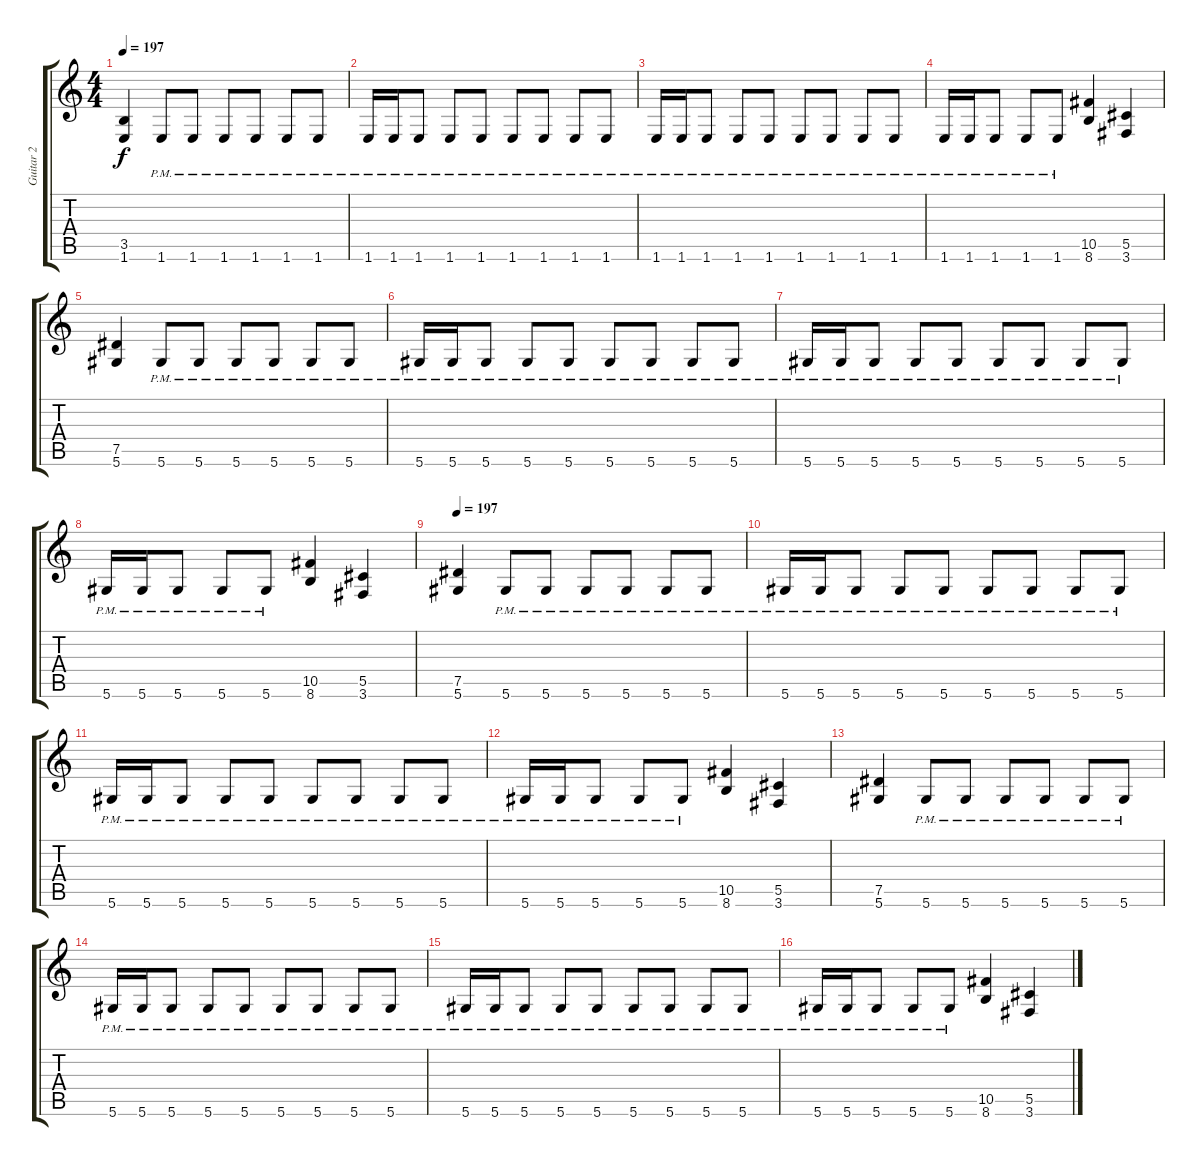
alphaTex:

\track ("Guitar 2" "Guitar 2") {instrument overdrivenguitar}
\staff {score tabs}
\tuning (Eb4 Bb3 Gb3 Db3 Ab2 Eb2) {hide}
\ts (4 4)
\tempo 197
\clef g2
\ks c
(3.5 1.6).4{dy f} 1.6{pm}.8 1.6{pm}.8 1.6{pm}.8 1.6{pm}.8 1.6{pm}.8 1.6{pm}.8 |
1.6{pm}.16 1.6{pm}.16 1.6{pm}.8 1.6{pm}.8 1.6{pm}.8 1.6{pm}.8 1.6{pm}.8 1.6{pm}.8 1.6{pm}.8 |
1.6{pm}.16 1.6{pm}.16 1.6{pm}.8 1.6{pm}.8 1.6{pm}.8 1.6{pm}.8 1.6{pm}.8 1.6{pm}.8 1.6{pm}.8 |
1.6{pm}.16 1.6{pm}.16 1.6{pm}.8 1.6{pm}.8 1.6{pm}.8 (10.5 8.6).4 (5.5 3.6).4 |
(7.5 5.6).4 5.6{pm}.8 5.6{pm}.8 5.6{pm}.8 5.6{pm}.8 5.6{pm}.8 5.6{pm}.8 |
5.6{pm}.16 5.6{pm}.16 5.6{pm}.8 5.6{pm}.8 5.6{pm}.8 5.6{pm}.8 5.6{pm}.8 5.6{pm}.8 5.6{pm}.8 |
5.6{pm}.16 5.6{pm}.16 5.6{pm}.8 5.6{pm}.8 5.6{pm}.8 5.6{pm}.8 5.6{pm}.8 5.6{pm}.8 5.6{pm}.8 |
5.6{pm}.16 5.6{pm}.16 5.6{pm}.8 5.6{pm}.8 5.6{pm}.8 (10.5 8.6).4 (5.5 3.6).4 |
\tempo 197
(7.5 5.6).4 5.6{pm}.8 5.6{pm}.8 5.6{pm}.8 5.6{pm}.8 5.6{pm}.8 5.6{pm}.8 |
5.6{pm}.16 5.6{pm}.16 5.6{pm}.8 5.6{pm}.8 5.6{pm}.8 5.6{pm}.8 5.6{pm}.8 5.6{pm}.8 5.6{pm}.8 |
5.6{pm}.16 5.6{pm}.16 5.6{pm}.8 5.6{pm}.8 5.6{pm}.8 5.6{pm}.8 5.6{pm}.8 5.6{pm}.8 5.6{pm}.8 |
5.6{pm}.16 5.6{pm}.16 5.6{pm}.8 5.6{pm}.8 5.6{pm}.8 (10.5 8.6).4 (5.5 3.6).4 |
(7.5 5.6).4 5.6{pm}.8 5.6{pm}.8 5.6{pm}.8 5.6{pm}.8 5.6{pm}.8 5.6{pm}.8 |
5.6{pm}.16 5.6{pm}.16 5.6{pm}.8 5.6{pm}.8 5.6{pm}.8 5.6{pm}.8 5.6{pm}.8 5.6{pm}.8 5.6{pm}.8 |
5.6{pm}.16 5.6{pm}.16 5.6{pm}.8 5.6{pm}.8 5.6{pm}.8 5.6{pm}.8 5.6{pm}.8 5.6{pm}.8 5.6{pm}.8 |
5.6{pm}.16 5.6{pm}.16 5.6{pm}.8 5.6{pm}.8 5.6{pm}.8 (10.5 8.6).4 (5.5 3.6).4
